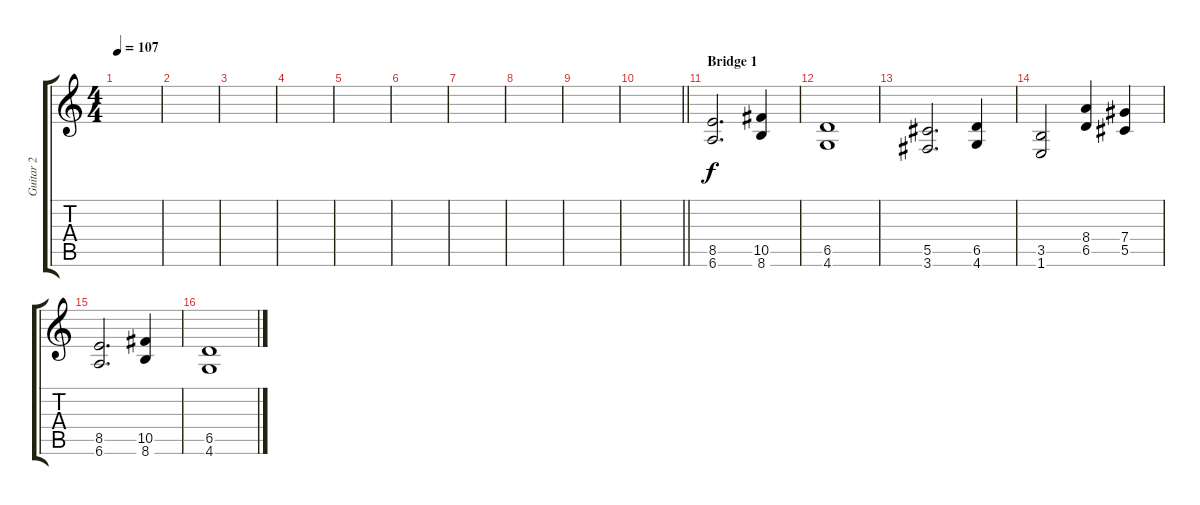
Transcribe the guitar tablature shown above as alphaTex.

\track ("Guitar 2 " "Guitar 2 ") {instrument overdrivenguitar}
\staff {score tabs}
\tuning (Eb4 Bb3 Gb3 Db3 Ab2 Eb2) {hide}
\ts (4 4)
\tempo 107
\clef g2
\ks c
|
|
|
|
|
|
|
|
|
\barLineRight lightlight
|
\section ("" "Bridge 1")
(8.5 6.6).2{d volume 9} (10.5 8.6).4 |
(6.5 4.6).1 |
(5.5 3.6).2{d} (6.5 4.6).4 |
(3.5 1.6).2 (8.4 6.5).4 (7.4 5.5).4 |
(8.5 6.6).2{d} (10.5 8.6).4 |
(6.5 4.6).1
